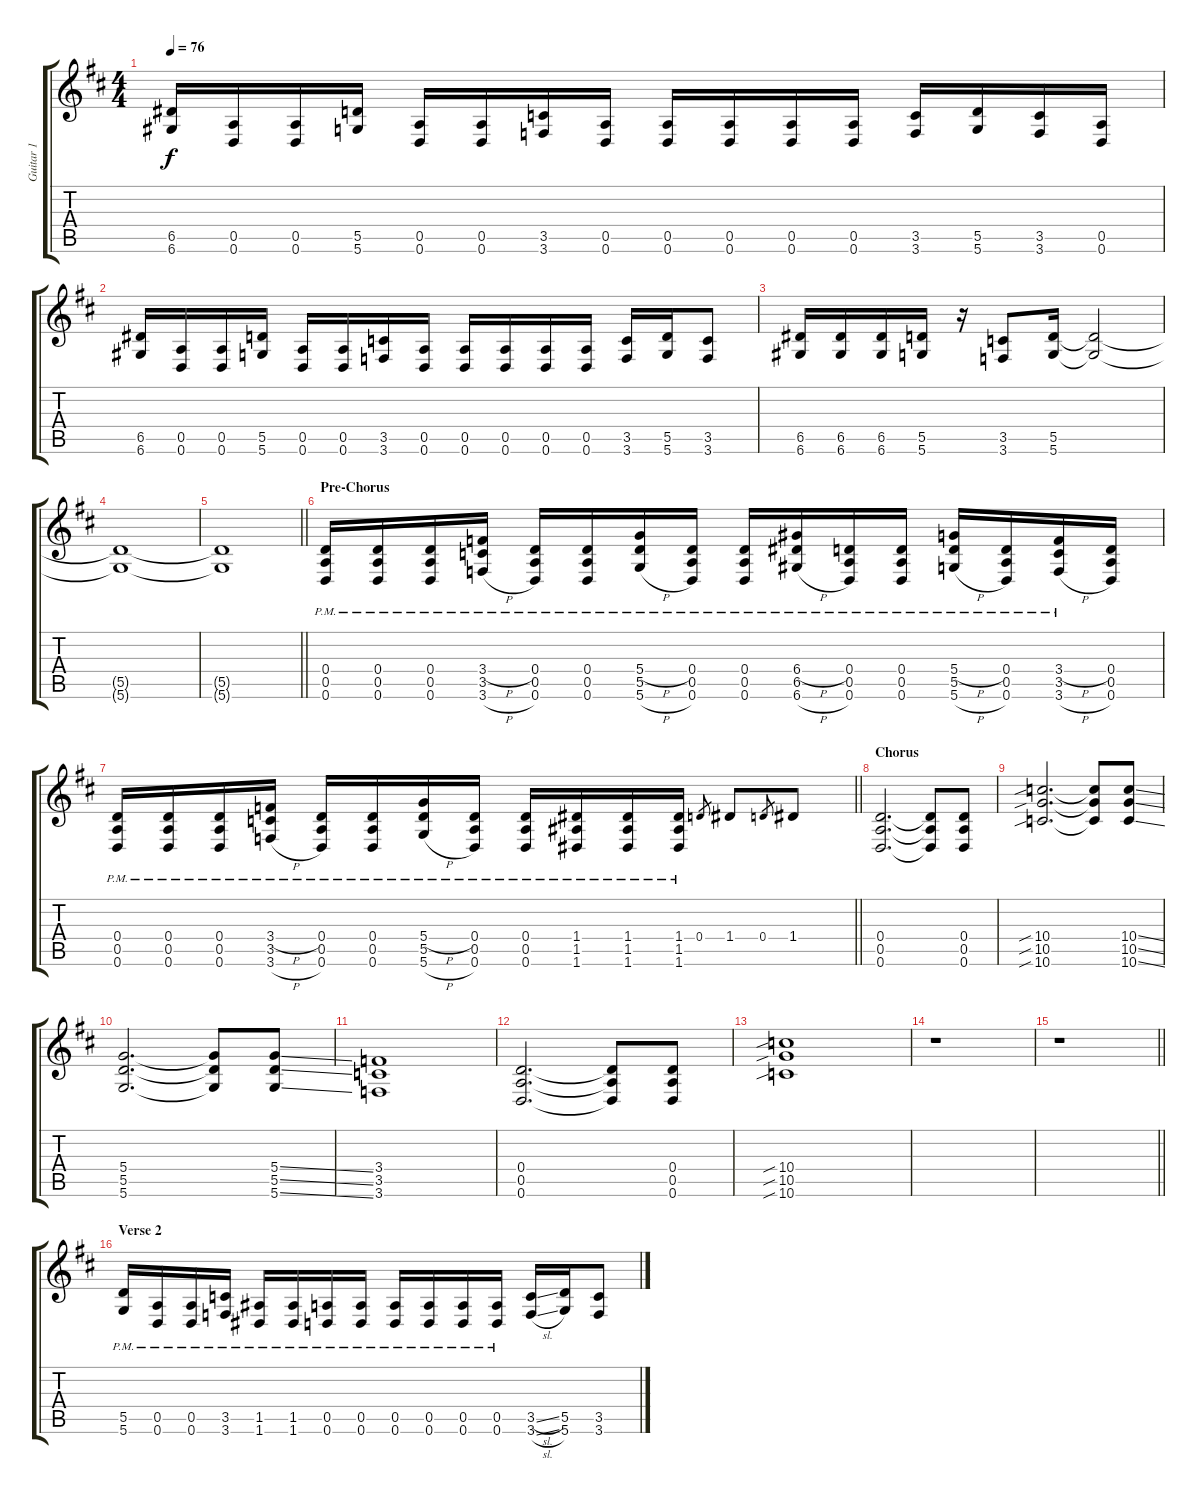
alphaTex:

\track ("Guitar 1" "Guitar 1") {instrument distortionguitar bank 255}
\staff {score tabs}
\tuning (E4 B3 G3 D3 A2 D2) {hide}
\ts (4 4)
\tempo 76
\clef g2
\ks d
(6.5 6.6).16{dy f} (0.5 0.6).16 (0.5 0.6).16 (5.5 5.6).16 (0.5 0.6).16 (0.5 0.6).16 (3.5 3.6).16 (0.5 0.6).16 (0.5 0.6).16 (0.5 0.6).16 (0.5 0.6).16 (0.5 0.6).16 (3.5 3.6).16 (5.5 5.6).16 (3.5 3.6).16 (0.5 0.6).16 |
(6.5 6.6).16 (0.5 0.6).16 (0.5 0.6).16 (5.5 5.6).16 (0.5 0.6).16 (0.5 0.6).16 (3.5 3.6).16 (0.5 0.6).16 (0.5 0.6).16 (0.5 0.6).16 (0.5 0.6).16 (0.5 0.6).16 (3.5 3.6).16 (5.5 5.6).16 (3.5 3.6).8 |
(6.5 6.6).16 (6.5 6.6).16 (6.5 6.6).16 (5.5 5.6).16 r.16 (3.5 3.6).8 (5.5 5.6).16 (5.5{t} 5.6{t}).2 |
(5.5{t} 5.6{t}).1 |
\barLineRight lightlight
(5.5{t} 5.6{t}).1 |
\section ("" "Pre-Chorus")
(0.4{pm} 0.5{pm} 0.6{pm}).16 (0.4{pm} 0.5{pm} 0.6{pm}).16 (0.4{pm} 0.5{pm} 0.6{pm}).16 (3.4{h pm} 3.5{pm} 3.6{h pm}).16 (0.4{pm} 0.5{pm} 0.6{pm}).16 (0.4{pm} 0.5{pm} 0.6{pm}).16 (5.4{h pm} 5.5{pm} 5.6{h pm}).16 (0.4{pm} 0.5{pm} 0.6{pm}).16 (0.4{pm} 0.5{pm} 0.6{pm}).16 (6.4{h pm} 6.5{pm} 6.6{h pm}).16 (0.4{pm} 0.5{pm} 0.6{pm}).16 (0.4{pm} 0.5{pm} 0.6{pm}).16 (5.4{h pm} 5.5{pm} 5.6{h pm}).16 (0.4{pm} 0.5{pm} 0.6{pm}).16 (3.4{h pm} 3.5{pm} 3.6{h pm}).16 (0.4 0.5 0.6).16 |
\barLineRight lightlight
(0.4{pm} 0.5{pm} 0.6{pm}).16 (0.4{pm} 0.5{pm} 0.6{pm}).16 (0.4{pm} 0.5{pm} 0.6{pm}).16 (3.4{h pm} 3.5{pm} 3.6{h pm}).16 (0.4{pm} 0.5{pm} 0.6{pm}).16 (0.4{pm} 0.5{pm} 0.6{pm}).16 (5.4{h pm} 5.5{pm} 5.6{h pm}).16 (0.4{pm} 0.5{pm} 0.6{pm}).16 (0.4{pm} 0.5{pm} 0.6{pm}).16 (1.4{pm} 1.5{pm} 1.6{pm}).16 (1.4{pm} 1.5{pm} 1.6{pm}).16 (1.4{pm} 1.5{pm} 1.6{pm}).16 0.4.8{gr} 1.4.8 0.4.8{gr} 1.4.8 |
\section ("" "Chorus")
(0.4 0.5 0.6).2{d} (0.4{t} 0.5{t} 0.6{t}).8 (0.4 0.5 0.6).8 |
(10.4{sib} 10.5{sib} 10.6{sib}).2{d} (10.4{t} 10.5{t} 10.6{t}).8 (10.4{ss} 10.5{ss} 10.6{ss}).8 |
(5.4 5.5 5.6).2{d} (5.4{t} 5.5{t} 5.6{t}).8 (5.4{ss} 5.5{ss} 5.6{ss}).8 |
(3.4 3.5 3.6).1 |
(0.4 0.5 0.6).2{d} (0.4{t} 0.5{t} 0.6{t}).8 (0.4 0.5 0.6).8 |
(10.4{sib} 10.5{sib} 10.6{sib}).1 |
r.1 |
\barLineRight lightlight
r.1 |
\section ("" "Verse 2")
(5.5{pm} 5.6{pm}).16 (0.5{pm} 0.6{pm}).16 (0.5{pm} 0.6{pm}).16 (3.5{pm} 3.6{pm}).16 (1.5{pm} 1.6{pm}).16 (1.5{pm} 1.6{pm}).16 (0.5{pm} 0.6{pm}).16 (0.5{pm} 0.6{pm}).16 (0.5{pm} 0.6{pm}).16 (0.5{pm} 0.6{pm}).16 (0.5{pm} 0.6{pm}).16 (0.5{pm} 0.6{pm}).16 (3.5{sl} 3.6{sl}).16 (5.5 5.6).16 (3.5 3.6).8
